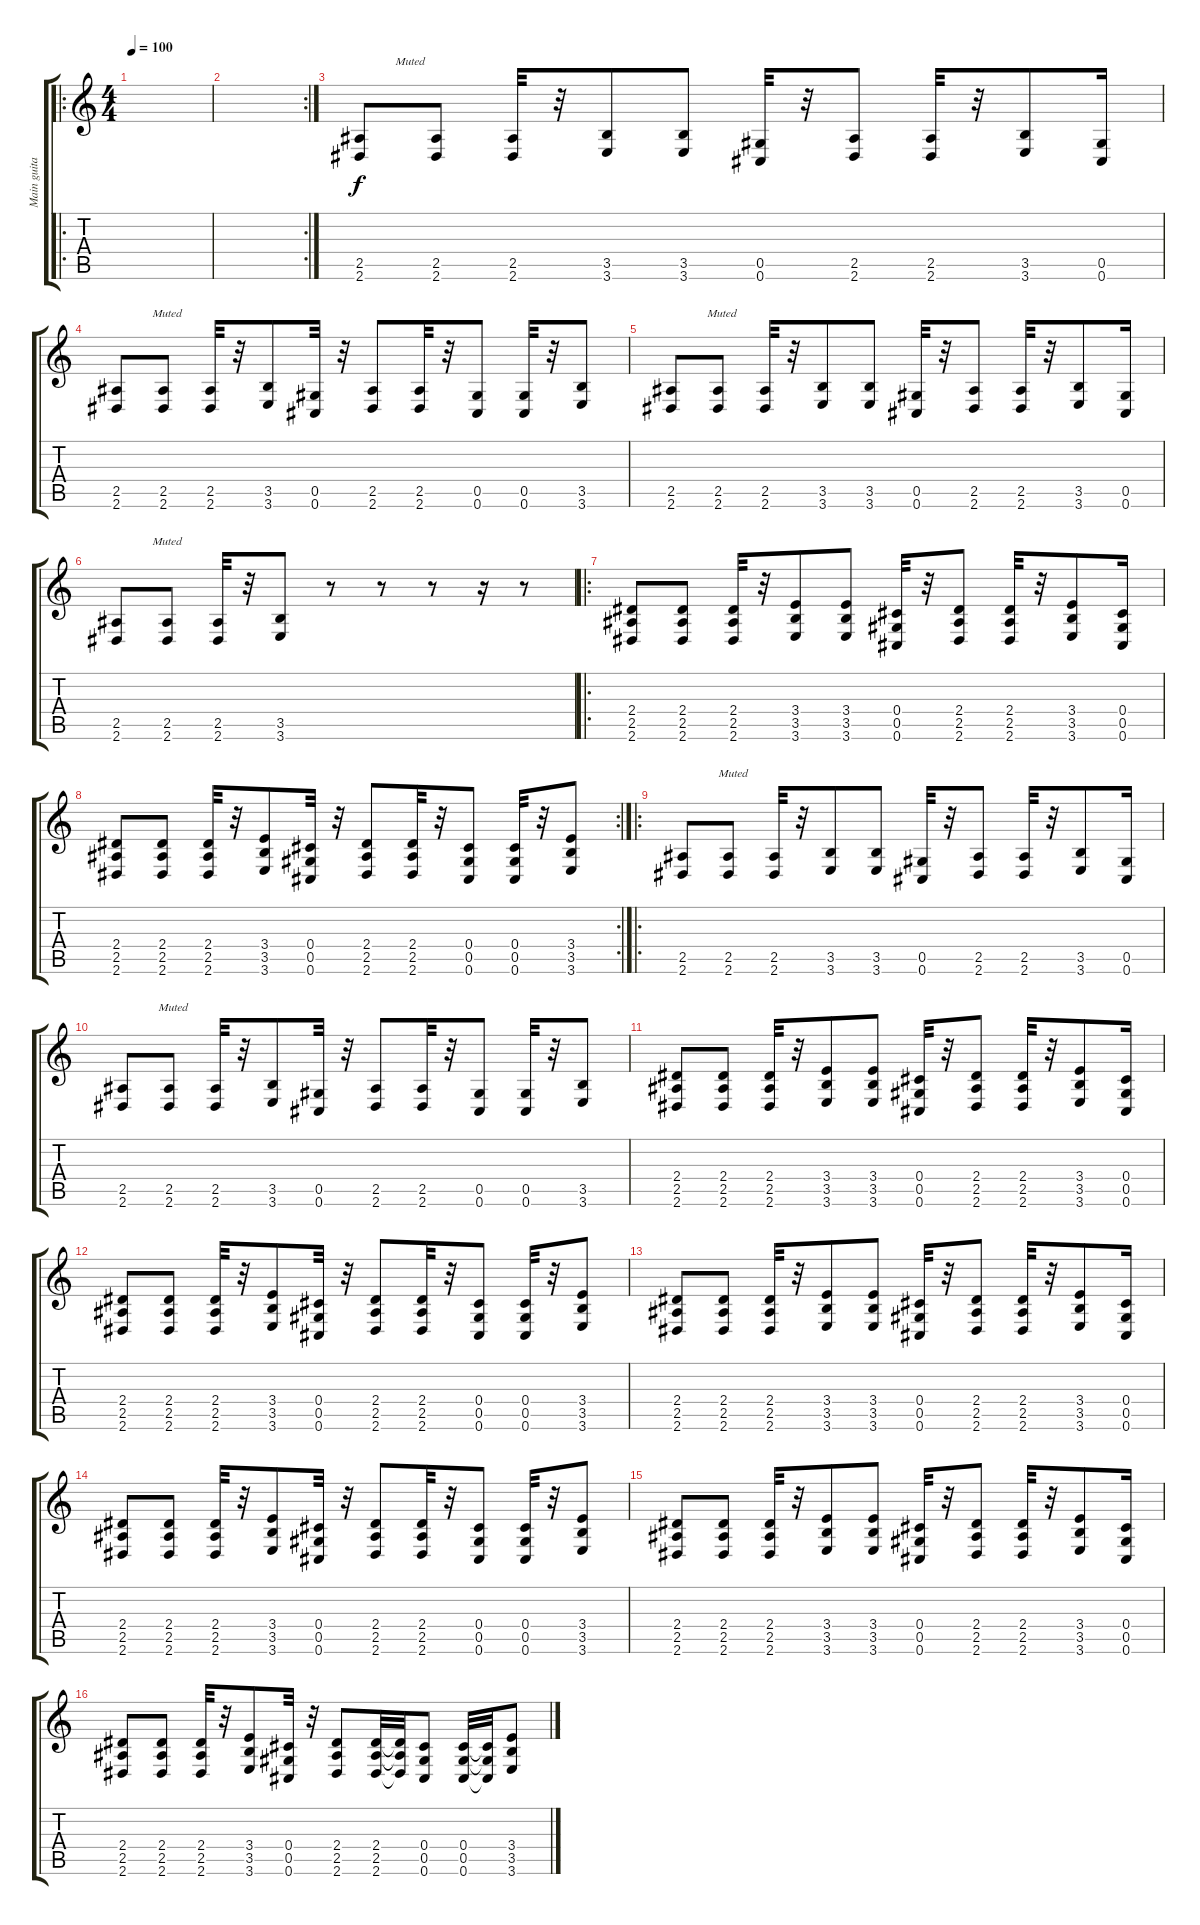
\track ("Main guitar (Brad Delson)" "Main guita") {instrument distortionguitar}
\staff {score tabs}
\tuning (Eb4 Bb3 Gb3 Db3 Ab2 Db2) {hide}
\ro
\ts (4 4)
\tempo 100
\clef g2
\ks c
|
\rc 2
|
(2.5 2.6).8{txt "            Muted" volume 10 balance 4 instrument overdrivenguitar} (2.5 2.6).8 (2.5 2.6).32 r.32 (3.5 3.6).8 (3.5 3.6).8 (0.5 0.6).32 r.32 (2.5 2.6).8 (2.5 2.6).32 r.32 (3.5 3.6).8 (0.5 0.6).16 |
(2.5 2.6).8{txt "            Muted" volume 10 balance 4 instrument overdrivenguitar} (2.5 2.6).8 (2.5 2.6).32 r.32 (3.5 3.6).8 (0.5 0.6).32 r.32 (2.5 2.6).8 (2.5 2.6).32 r.32 (0.5 0.6).8 (0.5 0.6).32 r.32 (3.5 3.6).8 |
(2.5 2.6).8{txt "            Muted" volume 10 balance 4 instrument overdrivenguitar} (2.5 2.6).8 (2.5 2.6).32 r.32 (3.5 3.6).8 (3.5 3.6).8 (0.5 0.6).32 r.32 (2.5 2.6).8 (2.5 2.6).32 r.32 (3.5 3.6).8 (0.5 0.6).16 |
(2.5 2.6).8{txt "            Muted" volume 10 balance 4 instrument overdrivenguitar} (2.5 2.6).8 (2.5 2.6).32 r.32 (3.5 3.6).8 r.8 r.8 r.8 r.16 r.8 |
\ro
(2.4 2.5 2.6).8{volume 16 balance 8 instrument distortionguitar} (2.4 2.5 2.6).8 (2.4 2.5 2.6).32 r.32 (3.4 3.5 3.6).8 (3.4 3.5 3.6).8 (0.4 0.5 0.6).32 r.32 (2.4 2.5 2.6).8 (2.4 2.5 2.6).32 r.32 (3.4 3.5 3.6).8 (0.4 0.5 0.6).16 |
\rc 2
(2.4 2.5 2.6).8 (2.4 2.5 2.6).8 (2.4 2.5 2.6).32 r.32 (3.4 3.5 3.6).8 (0.4 0.5 0.6).32 r.32 (2.4 2.5 2.6).8 (2.4 2.5 2.6).32 r.32 (0.4 0.5 0.6).8 (0.4 0.5 0.6).32 r.32 (3.4 3.5 3.6).8 |
\ro
(2.5 2.6).8{txt "            Muted" volume 10 balance 4 instrument overdrivenguitar} (2.5 2.6).8 (2.5 2.6).32 r.32 (3.5 3.6).8 (3.5 3.6).8 (0.5 0.6).32 r.32 (2.5 2.6).8 (2.5 2.6).32 r.32 (3.5 3.6).8 (0.5 0.6).16 |
(2.5 2.6).8{txt "            Muted" volume 10 balance 4 instrument overdrivenguitar} (2.5 2.6).8 (2.5 2.6).32 r.32 (3.5 3.6).8 (0.5 0.6).32 r.32 (2.5 2.6).8 (2.5 2.6).32 r.32 (0.5 0.6).8 (0.5 0.6).32 r.32 (3.5 3.6).8 |
(2.4 2.5 2.6).8{volume 16 balance 8 instrument distortionguitar} (2.4 2.5 2.6).8 (2.4 2.5 2.6).32 r.32 (3.4 3.5 3.6).8 (3.4 3.5 3.6).8 (0.4 0.5 0.6).32 r.32 (2.4 2.5 2.6).8 (2.4 2.5 2.6).32 r.32 (3.4 3.5 3.6).8 (0.4 0.5 0.6).16 |
(2.4 2.5 2.6).8 (2.4 2.5 2.6).8 (2.4 2.5 2.6).32 r.32 (3.4 3.5 3.6).8 (0.4 0.5 0.6).32 r.32 (2.4 2.5 2.6).8 (2.4 2.5 2.6).32 r.32 (0.4 0.5 0.6).8 (0.4 0.5 0.6).32 r.32 (3.4 3.5 3.6).8 |
(2.4 2.5 2.6).8{volume 16 balance 8 instrument distortionguitar} (2.4 2.5 2.6).8 (2.4 2.5 2.6).32 r.32 (3.4 3.5 3.6).8 (3.4 3.5 3.6).8 (0.4 0.5 0.6).32 r.32 (2.4 2.5 2.6).8 (2.4 2.5 2.6).32 r.32 (3.4 3.5 3.6).8 (0.4 0.5 0.6).16 |
(2.4 2.5 2.6).8 (2.4 2.5 2.6).8 (2.4 2.5 2.6).32 r.32 (3.4 3.5 3.6).8 (0.4 0.5 0.6).32 r.32 (2.4 2.5 2.6).8 (2.4 2.5 2.6).32 r.32 (0.4 0.5 0.6).8 (0.4 0.5 0.6).32 r.32 (3.4 3.5 3.6).8 |
(2.4 2.5 2.6).8{volume 16 balance 8 instrument distortionguitar} (2.4 2.5 2.6).8 (2.4 2.5 2.6).32 r.32 (3.4 3.5 3.6).8 (3.4 3.5 3.6).8 (0.4 0.5 0.6).32 r.32 (2.4 2.5 2.6).8 (2.4 2.5 2.6).32 r.32 (3.4 3.5 3.6).8 (0.4 0.5 0.6).16 |
(2.4 2.5 2.6).8 (2.4 2.5 2.6).8 (2.4 2.5 2.6).32 r.32 (3.4 3.5 3.6).8 (0.4 0.5 0.6).32 r.32 (2.4 2.5 2.6).8 (2.4 2.5 2.6).32 (2.4{t} 2.5{t} 2.6{t}).32 (0.4 0.5 0.6).8 (0.4 0.5 0.6).32 (0.4{t} 0.5{t} 0.6{t}).32 (3.4 3.5 3.6).8
